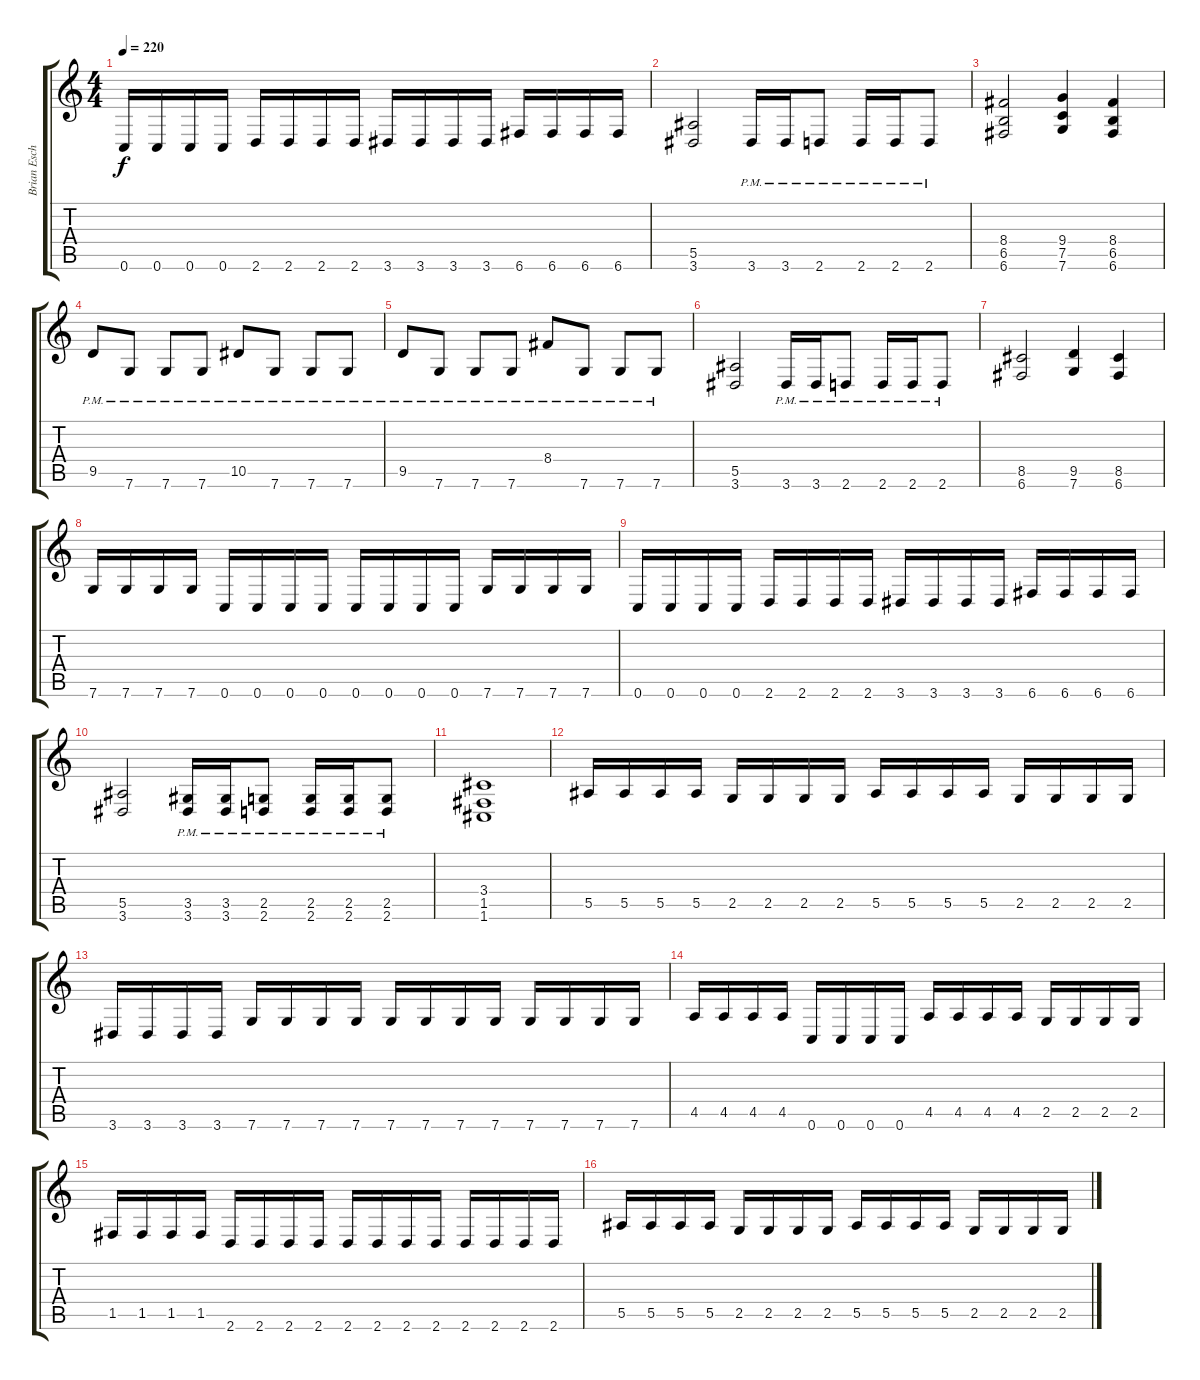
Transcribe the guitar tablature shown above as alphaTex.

\track ("Brian Eschbach (Lead Guitar)" "Brian Esch") {instrument distortionguitar}
\staff {score tabs}
\tuning (C4 G3 Eb3 Bb2 F2 C2) {hide}
\ts (4 4)
\tempo 220
\clef g2
\ks c
0.6.16{dy f} 0.6.16 0.6.16 0.6.16 2.6.16 2.6.16 2.6.16 2.6.16 3.6.16 3.6.16 3.6.16 3.6.16 6.6.16 6.6.16 6.6.16 6.6.16 |
(5.5 3.6).2 3.6{pm}.16 3.6{pm}.16 2.6{pm}.8 2.6{pm}.16 2.6{pm}.16 2.6{pm}.8 |
(8.4 6.5 6.6).2 (9.4 7.5 7.6).4 (8.4 6.5 6.6).4 |
9.5{pm}.8 7.6{pm}.8 7.6{pm}.8 7.6{pm}.8 10.5{pm}.8 7.6{pm}.8 7.6{pm}.8 7.6{pm}.8 |
9.5{pm}.8 7.6{pm}.8 7.6{pm}.8 7.6{pm}.8 8.4{pm}.8 7.6{pm}.8 7.6{pm}.8 7.6{pm}.8 |
(5.5 3.6).2 3.6{pm}.16 3.6{pm}.16 2.6{pm}.8 2.6{pm}.16 2.6{pm}.16 2.6{pm}.8 |
(8.5 6.6).2 (9.5 7.6).4 (8.5 6.6).4 |
7.6.16 7.6.16 7.6.16 7.6.16 0.6.16 0.6.16 0.6.16 0.6.16 0.6.16 0.6.16 0.6.16 0.6.16 7.6.16 7.6.16 7.6.16 7.6.16 |
0.6.16 0.6.16 0.6.16 0.6.16 2.6.16 2.6.16 2.6.16 2.6.16 3.6.16 3.6.16 3.6.16 3.6.16 6.6.16 6.6.16 6.6.16 6.6.16 |
(5.5 3.6).2 (3.5 3.6{pm}).16 (3.5 3.6{pm}).16 (2.5{pm} 2.6{pm}).8 (2.5{pm} 2.6{pm}).16 (2.5{pm} 2.6{pm}).16 (2.5{pm} 2.6{pm}).8 |
(3.4 1.5 1.6).1 |
5.5.16 5.5.16 5.5.16 5.5.16 2.5.16 2.5.16 2.5.16 2.5.16 5.5.16 5.5.16 5.5.16 5.5.16 2.5.16 2.5.16 2.5.16 2.5.16 |
3.6.16 3.6.16 3.6.16 3.6.16 7.6.16 7.6.16 7.6.16 7.6.16 7.6.16 7.6.16 7.6.16 7.6.16 7.6.16 7.6.16 7.6.16 7.6.16 |
4.5.16 4.5.16 4.5.16 4.5.16 0.6.16 0.6.16 0.6.16 0.6.16 4.5.16 4.5.16 4.5.16 4.5.16 2.5.16 2.5.16 2.5.16 2.5.16 |
1.5.16 1.5.16 1.5.16 1.5.16 2.6.16 2.6.16 2.6.16 2.6.16 2.6.16 2.6.16 2.6.16 2.6.16 2.6.16 2.6.16 2.6.16 2.6.16 |
5.5.16 5.5.16 5.5.16 5.5.16 2.5.16 2.5.16 2.5.16 2.5.16 5.5.16 5.5.16 5.5.16 5.5.16 2.5.16 2.5.16 2.5.16 2.5.16
